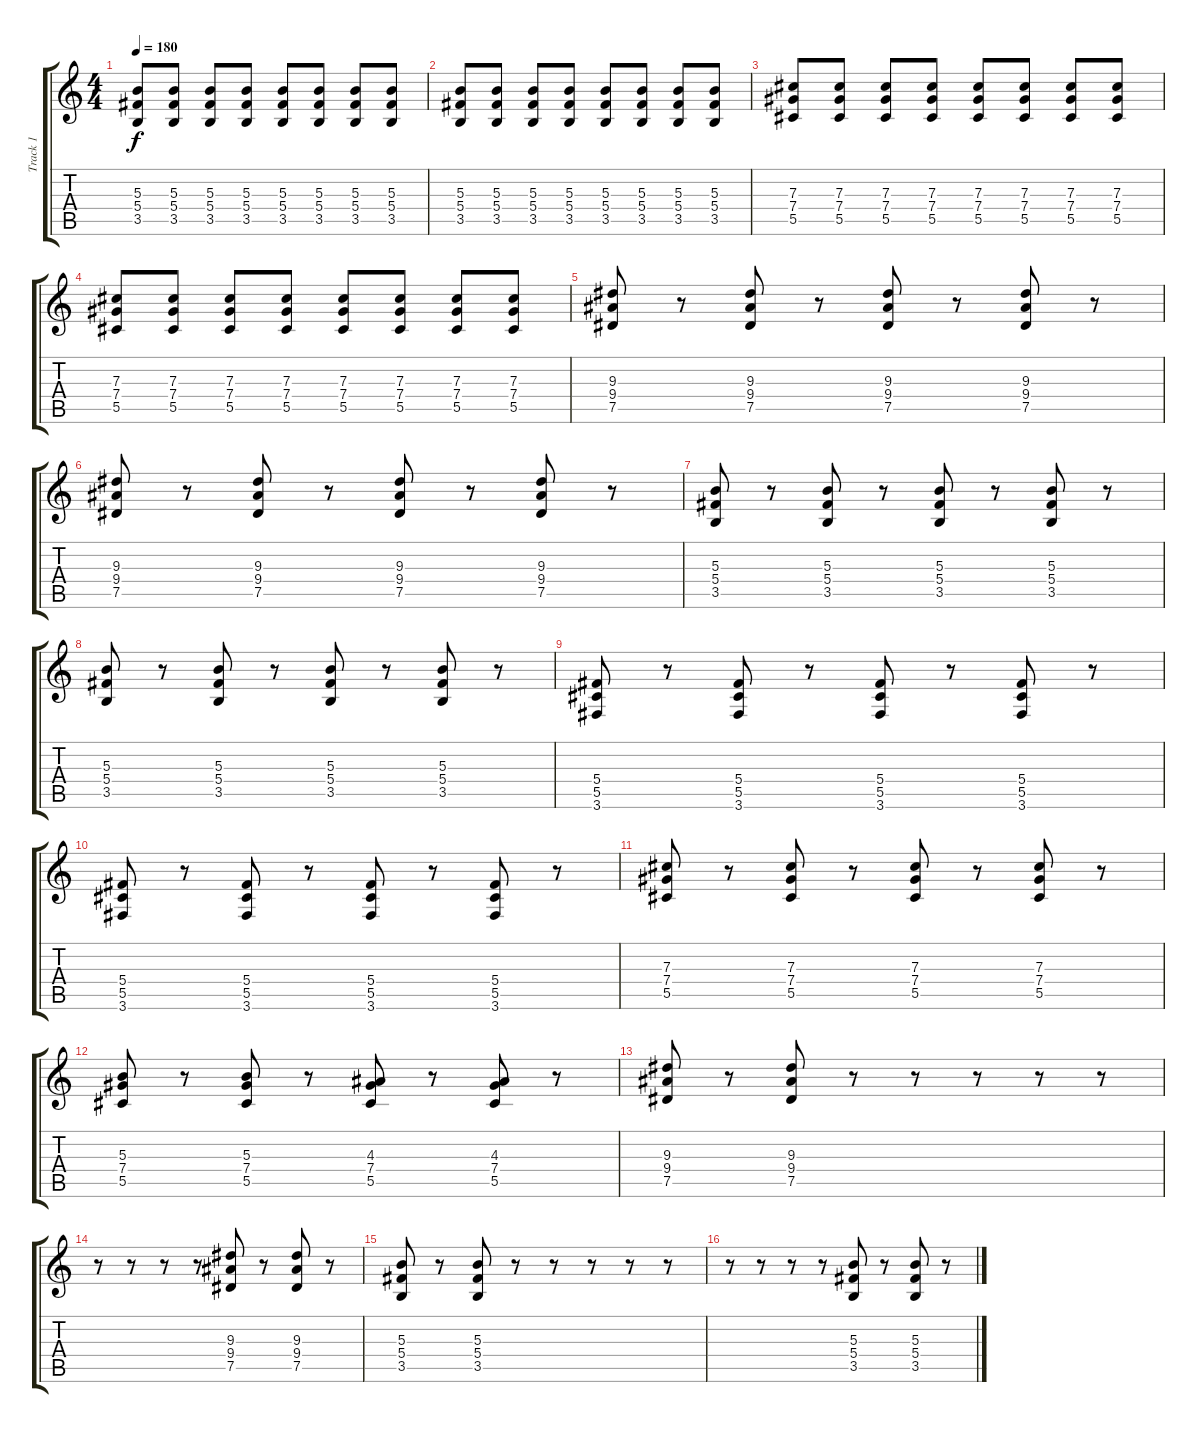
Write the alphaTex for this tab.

\track ("Track 1" "Track 1") {instrument overdrivenguitar}
\staff {score tabs}
\tuning (Eb4 Bb3 Gb3 Db3 Ab2 Eb2) {hide}
\ts (4 4)
\tempo 180
\clef g2
\ks c
(5.3 5.4 3.5).8{dy f} (5.3 5.4 3.5).8 (5.3 5.4 3.5).8 (5.3 5.4 3.5).8 (5.3 5.4 3.5).8 (5.3 5.4 3.5).8 (5.3 5.4 3.5).8 (5.3 5.4 3.5).8 |
(5.3 5.4 3.5).8 (5.3 5.4 3.5).8 (5.3 5.4 3.5).8 (5.3 5.4 3.5).8 (5.3 5.4 3.5).8 (5.3 5.4 3.5).8 (5.3 5.4 3.5).8 (5.3 5.4 3.5).8 |
(7.3 7.4 5.5).8 (7.3 7.4 5.5).8 (7.3 7.4 5.5).8 (7.3 7.4 5.5).8 (7.3 7.4 5.5).8 (7.3 7.4 5.5).8 (7.3 7.4 5.5).8 (7.3 7.4 5.5).8 |
(7.3 7.4 5.5).8 (7.3 7.4 5.5).8 (7.3 7.4 5.5).8 (7.3 7.4 5.5).8 (7.3 7.4 5.5).8 (7.3 7.4 5.5).8 (7.3 7.4 5.5).8 (7.3 7.4 5.5).8 |
(9.3 9.4 7.5).8 r.8 (9.3 9.4 7.5).8 r.8 (9.3 9.4 7.5).8 r.8 (9.3 9.4 7.5).8 r.8 |
(9.3 9.4 7.5).8 r.8 (9.3 9.4 7.5).8 r.8 (9.3 9.4 7.5).8 r.8 (9.3 9.4 7.5).8 r.8 |
(5.3 5.4 3.5).8 r.8 (5.3 5.4 3.5).8 r.8 (5.3 5.4 3.5).8 r.8 (5.3 5.4 3.5).8 r.8 |
(5.3 5.4 3.5).8 r.8 (5.3 5.4 3.5).8 r.8 (5.3 5.4 3.5).8 r.8 (5.3 5.4 3.5).8 r.8 |
(5.4 5.5 3.6).8 r.8 (5.4 5.5 3.6).8 r.8 (5.4 5.5 3.6).8 r.8 (5.4 5.5 3.6).8 r.8 |
(5.4 5.5 3.6).8 r.8 (5.4 5.5 3.6).8 r.8 (5.4 5.5 3.6).8 r.8 (5.4 5.5 3.6).8 r.8 |
(7.3 7.4 5.5).8 r.8 (7.3 7.4 5.5).8 r.8 (7.3 7.4 5.5).8 r.8 (7.3 7.4 5.5).8 r.8 |
(5.3 7.4 5.5).8 r.8 (5.3 7.4 5.5).8 r.8 (4.3 7.4 5.5).8 r.8 (4.3 7.4 5.5).8 r.8 |
(9.3 9.4 7.5).8 r.8 (9.3 9.4 7.5).8 r.8 r.8 r.8 r.8 r.8 |
r.8 r.8 r.8 r.8 (9.3 9.4 7.5).8 r.8 (9.3 9.4 7.5).8 r.8 |
(5.3 5.4 3.5).8 r.8 (5.3 5.4 3.5).8 r.8 r.8 r.8 r.8 r.8 |
r.8 r.8 r.8 r.8 (5.3 5.4 3.5).8 r.8 (5.3 5.4 3.5).8 r.8
